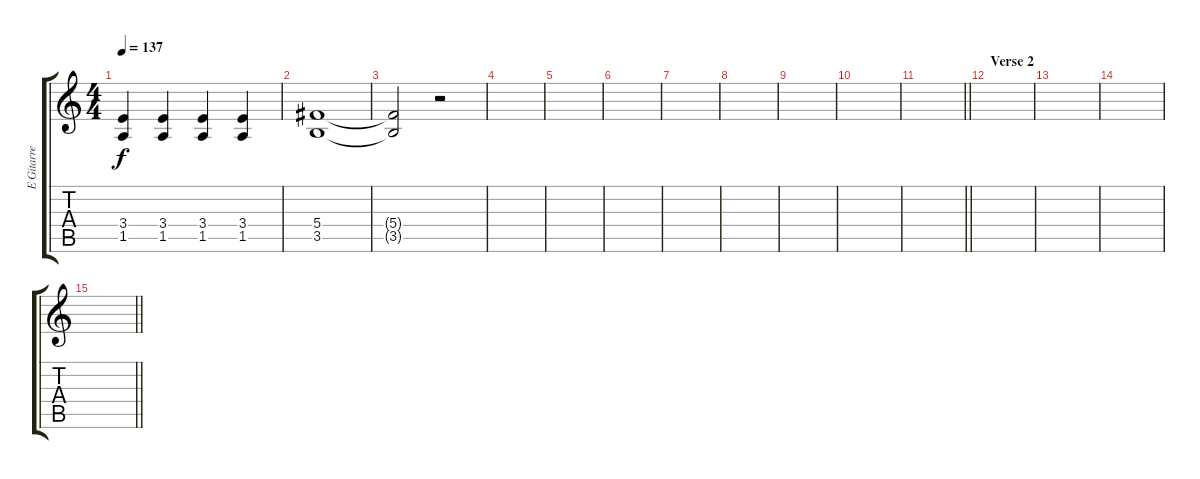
\track ("E Gitarre" "E Gitarre") {instrument overdrivenguitar}
\staff {score tabs}
\tuning (Eb4 Bb3 Gb3 Db3 Ab2 Eb2) {hide}
\ts (4 4)
\tempo 137
\clef g2
\ks c
(3.4 1.5).4{dy f} (3.4 1.5).4 (3.4 1.5).4 (3.4 1.5).4 |
(5.4 3.5).1 |
(5.4{t} 3.5{t}).2 r.2 |
|
|
|
|
|
|
|
\barLineRight lightlight
|
\section ("" "Verse 2")
|
|
|
\barLineRight lightlight
